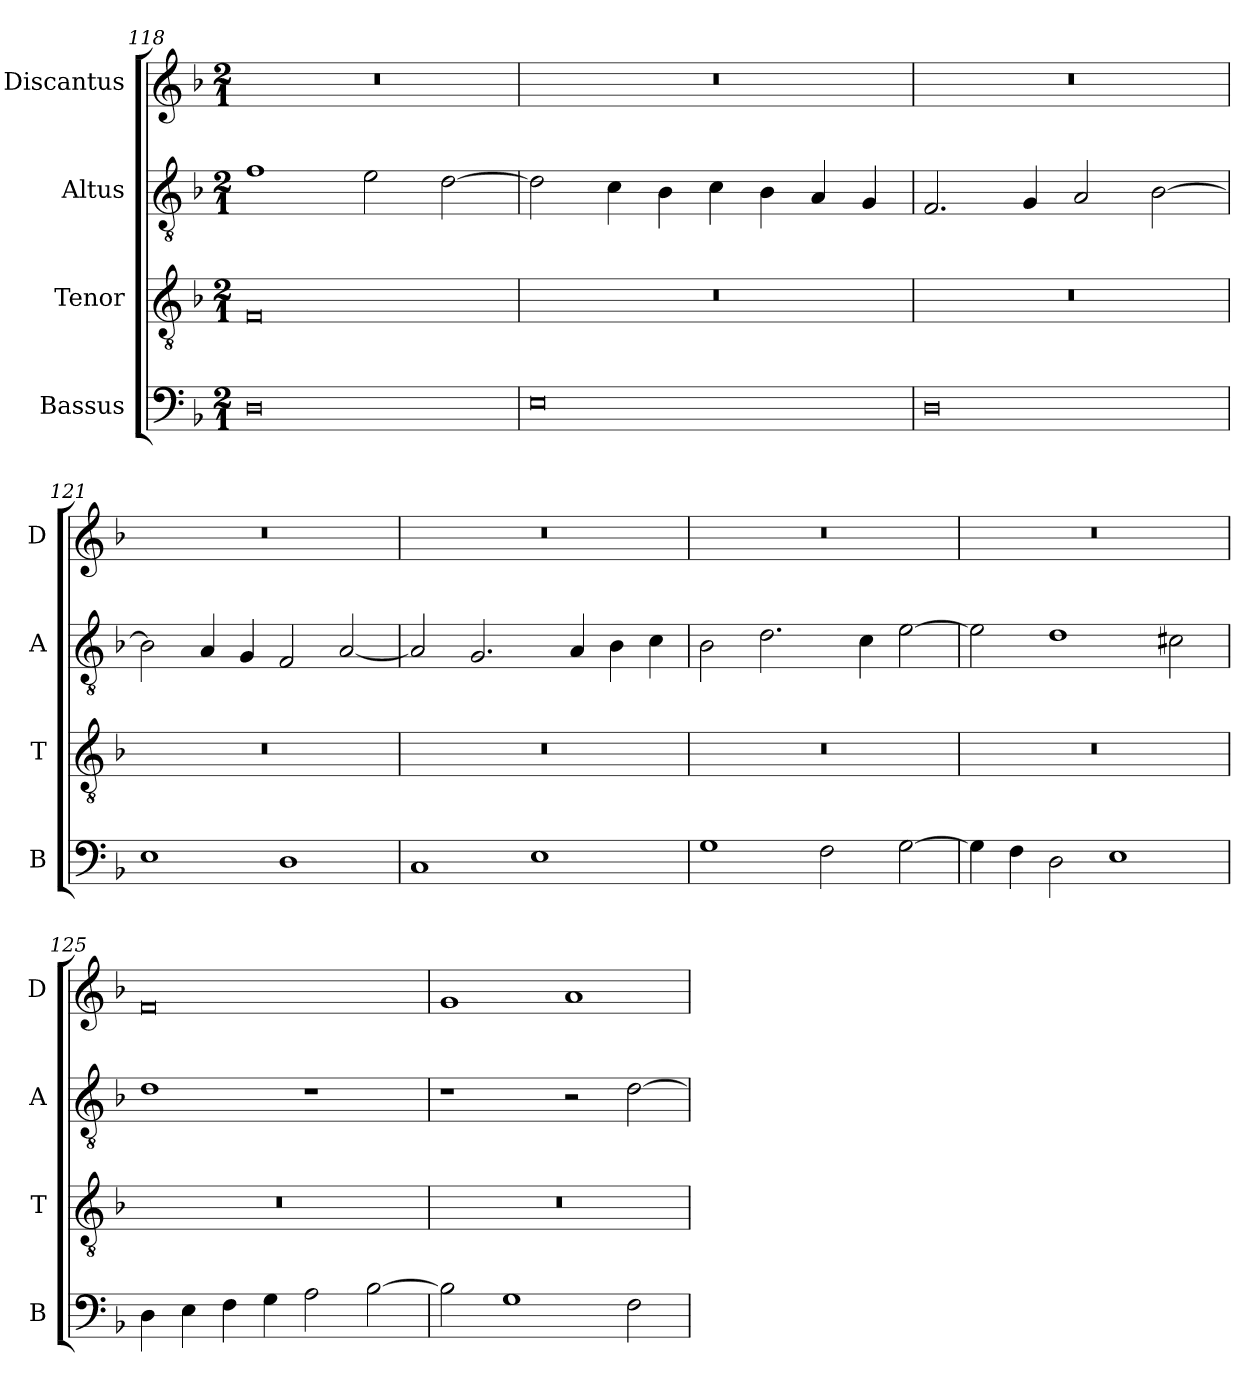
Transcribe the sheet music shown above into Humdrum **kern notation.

**kern	**kern	**kern	**kern
*part4	*part3	*part2	*part1
*staff4	*staff3	*staff2	*staff1
*I"Bassus	*I"Tenor	*I"Altus	*I"Discantus
*I'B	*I'T	*I'A	*I'D
*clefF4	*clefGv2	*clefGv2	*clefG2
*k[b-]	*k[b-]	*k[b-]	*k[b-]
*M2/1	*M2/1	*M2/1	*M2/1
=118	=118	=118	=118
0D	0F	1f	0r
.	.	2e\	.
.	.	[2d\	.
=119	=119	=119	=119
0E	0r	2d\]	0r
.	.	4c\	.
.	.	4B-\	.
.	.	4c\	.
.	.	4B-\	.
.	.	4A/	.
.	.	4G/	.
=120	=120	=120	=120
0D	0r	2.F/	0r
.	.	4G/	.
.	.	2A/	.
.	.	[2B-\	.
=121	=121	=121	=121
1E	0r	2B-\]	0r
.	.	4A/	.
.	.	4G/	.
1D	.	2F/	.
.	.	[2A/	.
=122	=122	=122	=122
1C	0r	2A/]	0r
.	.	2.G/	.
1E	.	.	.
.	.	4A/	.
.	.	4B-\	.
.	.	4c\	.
=123	=123	=123	=123
1G	0r	2B-\	0r
.	.	2.d\	.
2F\	.	.	.
.	.	4c\	.
[2G\	.	[2e\	.
=124	=124	=124	=124
4G\]	0r	2e\]	0r
4F\	.	.	.
2D\	.	1d	.
1E	.	.	.
.	.	2c#X\	.
=125	=125	=125	=125
4D\	0r	1d	0f
4E\	.	.	.
4F\	.	.	.
4G\	.	.	.
2A\	.	1r	.
[2B-\	.	.	.
=126	=126	=126	=126
2B-\]	0r	1r	1g
1G	.	.	.
.	.	2r	1a
2F\	.	[2d\	.
=	=	=	=
*-	*-	*-	*-
